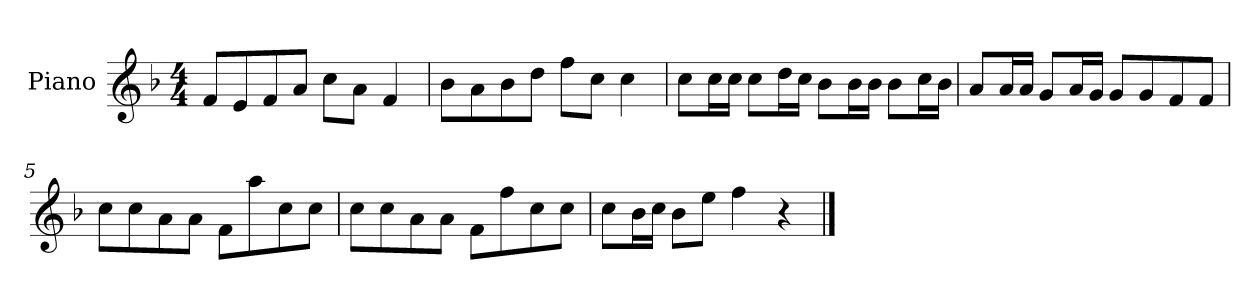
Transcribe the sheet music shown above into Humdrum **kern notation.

**kern
*part1
*staff1
*I"Piano
*I'P-no
*clefG2
*k[b-]
*M4/4
*MM90
=1
8f/L
8e/
8f/
8a/J
8cc\L
8a\J
4f/
=2
8b-\L
8a\
8b-\
8dd\J
8ff\L
8cc\J
4cc\
=3
8cc\L
16cc\L
16cc\JJ
8cc\L
16dd\L
16cc\JJ
8b-\L
16b-\L
16b-\JJ
8b-\L
16cc\L
16b-\JJ
=4
8a/L
16a/L
16a/JJ
8g/L
16a/L
16g/JJ
8g/L
8g/
8f/
8f/J
!!LO:LB:g=z
=5
8cc\L
8cc\
8a\
8a\J
8f\L
8aa\
8cc\
8cc\J
=6
8cc\L
8cc\
8a\
8a\J
8f\L
8ff\
8cc\
8cc\J
=7
8cc\L
16b-\L
16cc\JJ
8b-\L
8ee\J
4ff\
4r
==
*-
